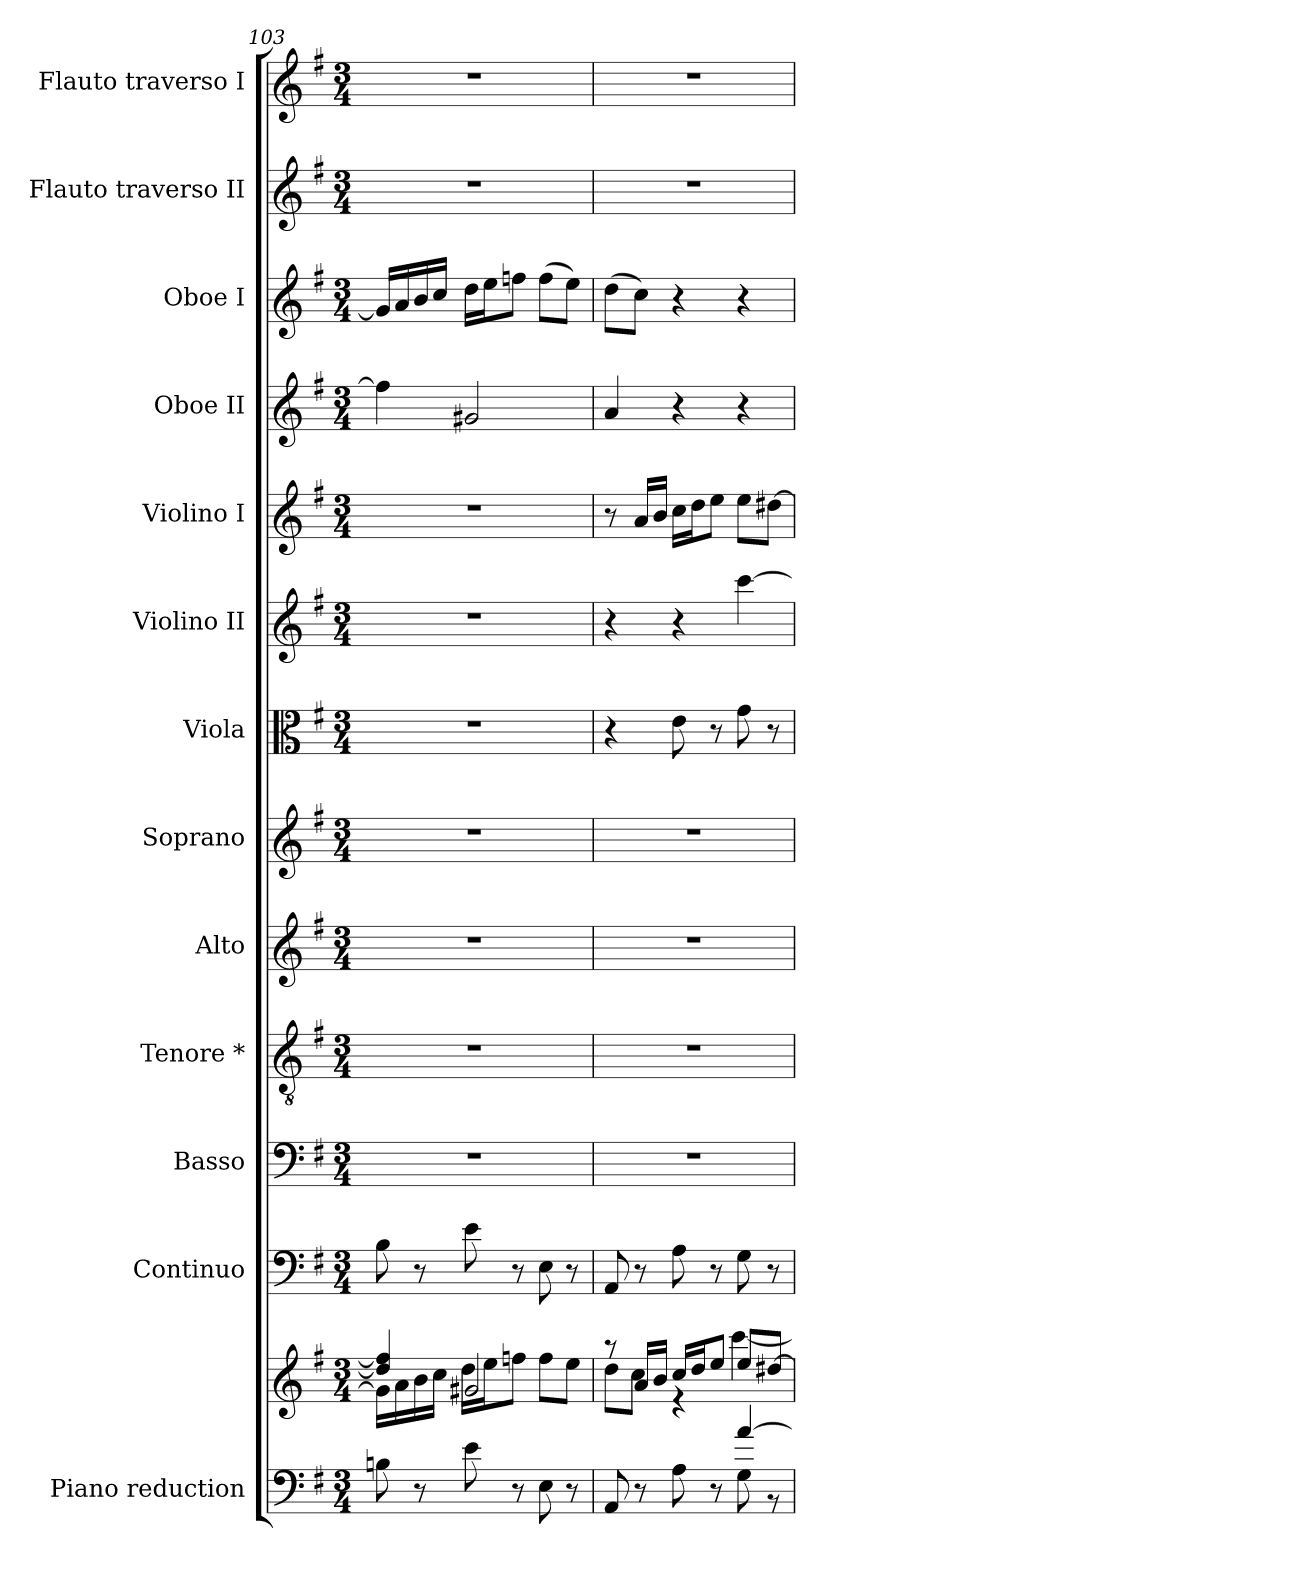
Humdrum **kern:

**kern	**kern	**kern	**kern	**kern	**kern	**kern	**kern	**kern	**kern	**kern	**kern	**kern	**kern
*part13	*part13	*part12	*part11	*part10	*part9	*part8	*part7	*part6	*part5	*part4	*part3	*part2	*part1
*staff14	*staff13	*staff12	*staff11	*staff10	*staff9	*staff8	*staff7	*staff6	*staff5	*staff4	*staff3	*staff2	*staff1
*I"Piano reduction	*	*I"Continuo	*I"Basso	*I"Tenore *	*I"Alto	*I"Soprano	*I"Viola	*I"Violino II	*I"Violino I	*I"Oboe II	*I"Oboe I	*I"Flauto traverso II	*I"Flauto traverso I
*I'Pno	*	*	*	*	*	*	*I'Vla	*I'Vln	*I'Vln	*I'Ob	*I'Ob	*	*
*clefF4	*clefG2	*clefF4	*clefF4	*clefGv2	*clefG2	*clefG2	*clefC3	*clefG2	*clefG2	*clefG2	*clefG2	*clefG2	*clefG2
*k[f#]	*k[f#]	*k[f#]	*k[f#]	*k[f#]	*k[f#]	*k[f#]	*k[f#]	*k[f#]	*k[f#]	*k[f#]	*k[f#]	*k[f#]	*k[f#]
*M3/4	*M3/4	*M3/4	*M3/4	*M3/4	*M3/4	*M3/4	*M3/4	*M3/4	*M3/4	*M3/4	*M3/4	*M3/4	*M3/4
=103	=103	=103	=103	=103	=103	=103	=103	=103	=103	=103	=103	=103	=103
*	*^	*	*	*	*	*	*	*	*	*	*	*	*
8Bn\	4dd/] 4ff/]	16g#\LL]	8B\	2.r	2.r	2.r	2.r	2.r	2.r	2.r	4ff\]	16g#/LL]	2.r	2.r
.	.	16a\	.	.	.	.	.	.	.	.	.	16a/	.	.
8r	.	16b\	8r	.	.	.	.	.	.	.	.	16b/	.	.
.	.	16cc\JJ	.	.	.	.	.	.	.	.	.	16cc/JJ	.	.
8e\	2g#X/	16dd\LL	8e\	.	.	.	.	.	.	.	2g#X/	16dd\LL	.	.
.	.	16ee\J	.	.	.	.	.	.	.	.	.	16ee\J	.	.
8r	.	8ffn\J	8r	.	.	.	.	.	.	.	.	8ffn\J	.	.
8E\	.	8ff\L	8E\	.	.	.	.	.	.	.	.	(8ff\L	.	.
8r	.	8ee\J	8r	.	.	.	.	.	.	.	.	8ee\J)	.	.
!!LO:PB:g=z
=104	=104	=104	=104	=104	=104	=104	=104	=104	=104	=104	=104	=104	=104	=104
*^	*	*	*	*	*	*	*	*	*	*	*	*	*	*
8AA/	8ryy	8r	8dd\L	8AA/	2.r	2.r	2.r	2.r	4r	4r	8r	4a/	(8dd\L	2.r	2.r
8r	8ryy	16a/LL	8cc\J	8r	.	.	.	.	.	.	16a/LL	.	8cc\J)	.	.
.	.	16b/JJ	.	.	.	.	.	.	.	.	16b/JJ	.	.	.	.
8ryy	8A\	16cc/LL	4r	8A\	.	.	.	.	8e\	4r	16cc\LL	4r	4r	.	.
.	.	16dd/J	.	.	.	.	.	.	.	.	16dd\J	.	.	.	.
8r	8ryy	8ee/J	.	8r	.	.	.	.	8r	.	8ee\J	.	.	.	.
[4a/	8G\	8ee/L	[>4ccc\	8G\	.	.	.	.	8g\	[4ccc\	8ee\L	4r	4r	.	.
.	8r	[<8dd#X/J	.	8r	.	.	.	.	8r	.	[8dd#X\J	.	.	.	.
*v	*v	*	*	*	*	*	*	*	*	*	*	*	*	*	*
*	*v	*v	*	*	*	*	*	*	*	*	*	*	*	*
=	=	=	=	=	=	=	=	=	=	=	=	=	=
*-	*-	*-	*-	*-	*-	*-	*-	*-	*-	*-	*-	*-	*-
